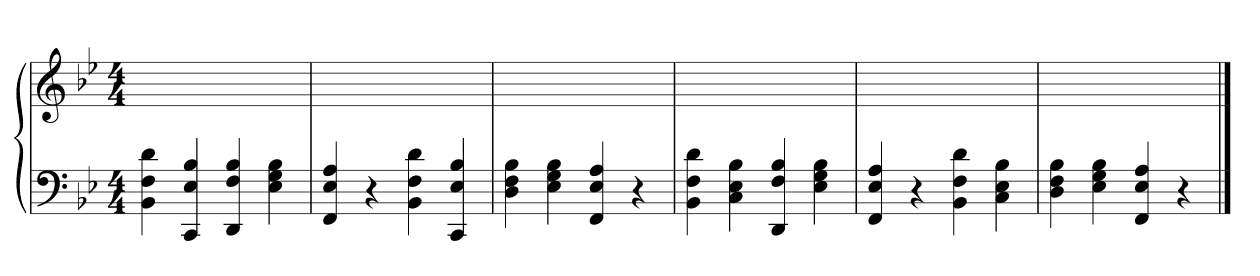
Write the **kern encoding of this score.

**kern	**kern
*part2	*part1
*staff2	*staff1
*clefF4	*clefG2
*k[b-e-]	*k[b-e-]
*B-:	*B-:
*M4/4	*M4/4
*MM60	*MM60
=1	=1
4BB- 4F 4d	1ryy
4CC 4E- 4B-	.
4DD 4F 4B-	.
4E- 4G 4B-	.
=2	=2
4FF 4E- 4A	1ryy
4r	.
4BB- 4F 4d	.
4CC 4E- 4B-	.
=3	=3
4D 4F 4B-	1ryy
4E- 4G 4B-	.
4FF 4E- 4A	.
4r	.
=4	=4
4BB- 4F 4d	1ryy
4C 4E- 4B-	.
4DD 4F 4B-	.
4E- 4G 4B-	.
=5	=5
4FF 4E- 4A	1ryy
4r	.
4BB- 4F 4d	.
4C 4E- 4B-	.
=6	=6
4D 4F 4B-	1ryy
4E- 4G 4B-	.
4FF 4E- 4A	.
4r	.
==	==
*-	*-
